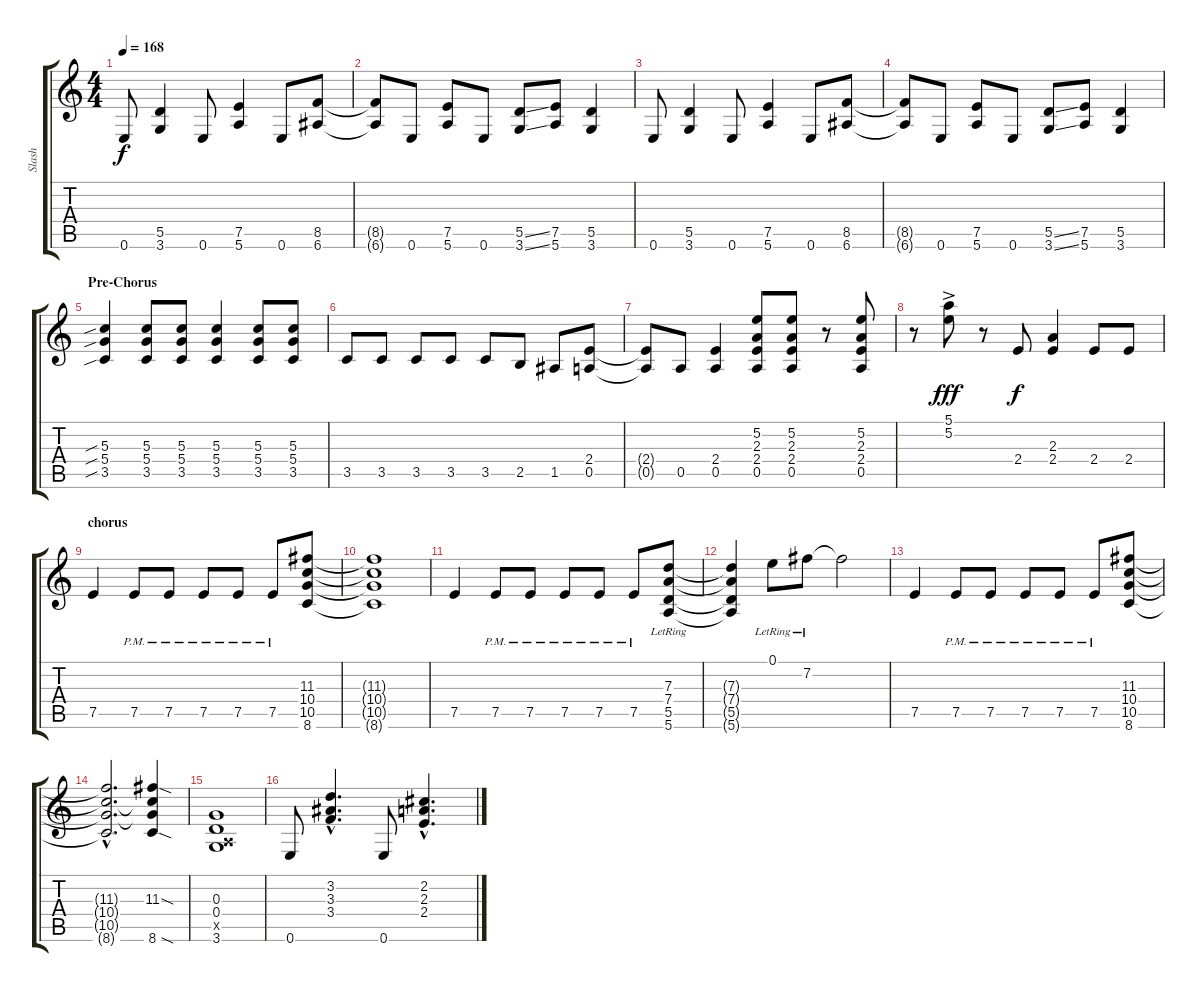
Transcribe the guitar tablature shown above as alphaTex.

\track ("Slash" "Slash") {instrument overdrivenguitar}
\staff {score tabs}
\tuning (E4 B3 G3 D3 A2 E2) {hide}
\ts (4 4)
\tempo 168
\clef g2
\ks c
0.6.8{dy f} (5.5 3.6).4 0.6.8 (7.5 5.6).4 0.6.8 (8.5 6.6).8 |
(8.5{t} 6.6{t}).8 0.6.8 (7.5 5.6).8 0.6.8 (5.5{ss} 3.6{ss}).8 (7.5 5.6).8 (5.5 3.6).4 |
0.6.8 (5.5 3.6).4 0.6.8 (7.5 5.6).4 0.6.8 (8.5 6.6).8 |
(8.5{t} 6.6{t}).8 0.6.8 (7.5 5.6).8 0.6.8 (5.5{ss} 3.6{ss}).8 (7.5 5.6).8 (5.5 3.6).4 |
\section ("" "Pre-Chorus")
(5.3{sib} 5.4{sib} 3.5{sib}).4 (5.3 5.4 3.5).8 (5.3 5.4 3.5).8 (5.3 5.4 3.5).4 (5.3 5.4 3.5).8 (5.3 5.4 3.5).8 |
3.5.8 3.5.8 3.5.8 3.5.8 3.5.8 2.5.8 1.5.8 (2.4 0.5).8 |
(2.4{t} 0.5{t}).8 0.5.8 (2.4 0.5).4 (5.2 2.3 2.4 0.5).8 (5.2 2.3 2.4 0.5).8 r.8 (5.2 2.3 2.4 0.5).8 |
r.8 (5.1{ac} 5.2).8{dy fff} r.8 2.4.8{dy f} (2.3 2.4).4 2.4.8 2.4.8 |
\section ("" "chorus")
7.5.4 7.5{pm}.8 7.5{pm}.8 7.5{pm}.8 7.5{pm}.8 7.5{pm}.8 (11.3 10.4 10.5 8.6).8 |
(11.3{t} 10.4{t} 10.5{t} 8.6{t}).1 |
7.5.4 7.5{pm}.8 7.5{pm}.8 7.5{pm}.8 7.5{pm}.8 7.5{pm}.8 (7.3{lr} 7.4{lr} 5.5 5.6{lr}).8 |
(7.3{t} 7.4{t} 5.5{t} 5.6{t}).4 0.1{lr}.8 7.2{lr}.8 7.2{t}.2 |
7.5.4 7.5{pm}.8 7.5{pm}.8 7.5{pm}.8 7.5{pm}.8 7.5{pm}.8 (11.3 10.4 10.5 8.6).8 |
(11.3{hac t} 10.4{hac t} 10.5{hac t} 8.6{hac t}).2{d} (11.3{sod} 10.4{t} 10.5{t} 8.6{sod}).4 |
(0.3 0.4 0.5{x} 3.6).1 |
0.6.8 (3.2{hac} 3.3{hac} 3.4{hac}).4{d} 0.6.8 (2.2{hac} 2.3{hac} 2.4{hac}).4{d}
